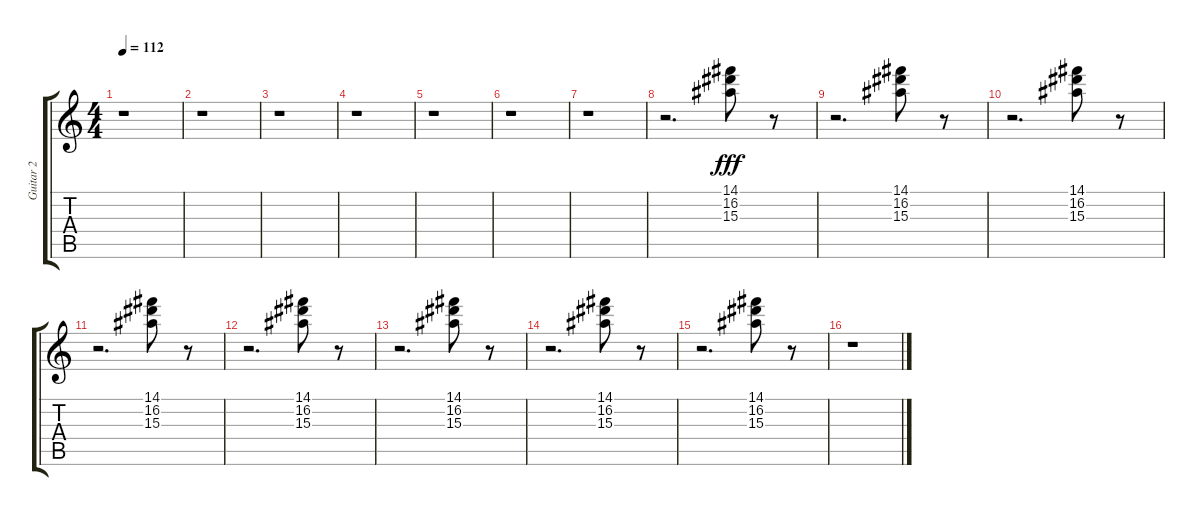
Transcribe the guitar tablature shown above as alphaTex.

\track ("Guitar 2" "Guitar 2") {instrument electricguitarclean}
\staff {score tabs}
\tuning (E4 B3 G3 D3 A2 E2) {hide}
\ts (4 4)
\tempo 112
\clef g2
\ks c
r.1{dy fff instrument electricguitarclean} |
r.1 |
r.1 |
r.1 |
r.1 |
r.1 |
r.1 |
r.2{d} (14.1 16.2 15.3).8 r.8 |
r.2{d} (14.1 16.2 15.3).8 r.8 |
r.2{d} (14.1 16.2 15.3).8 r.8 |
r.2{d} (14.1 16.2 15.3).8 r.8 |
r.2{d} (14.1 16.2 15.3).8 r.8 |
r.2{d} (14.1 16.2 15.3).8 r.8 |
r.2{d} (14.1 16.2 15.3).8 r.8 |
r.2{d} (14.1 16.2 15.3).8 r.8 |
r.1
